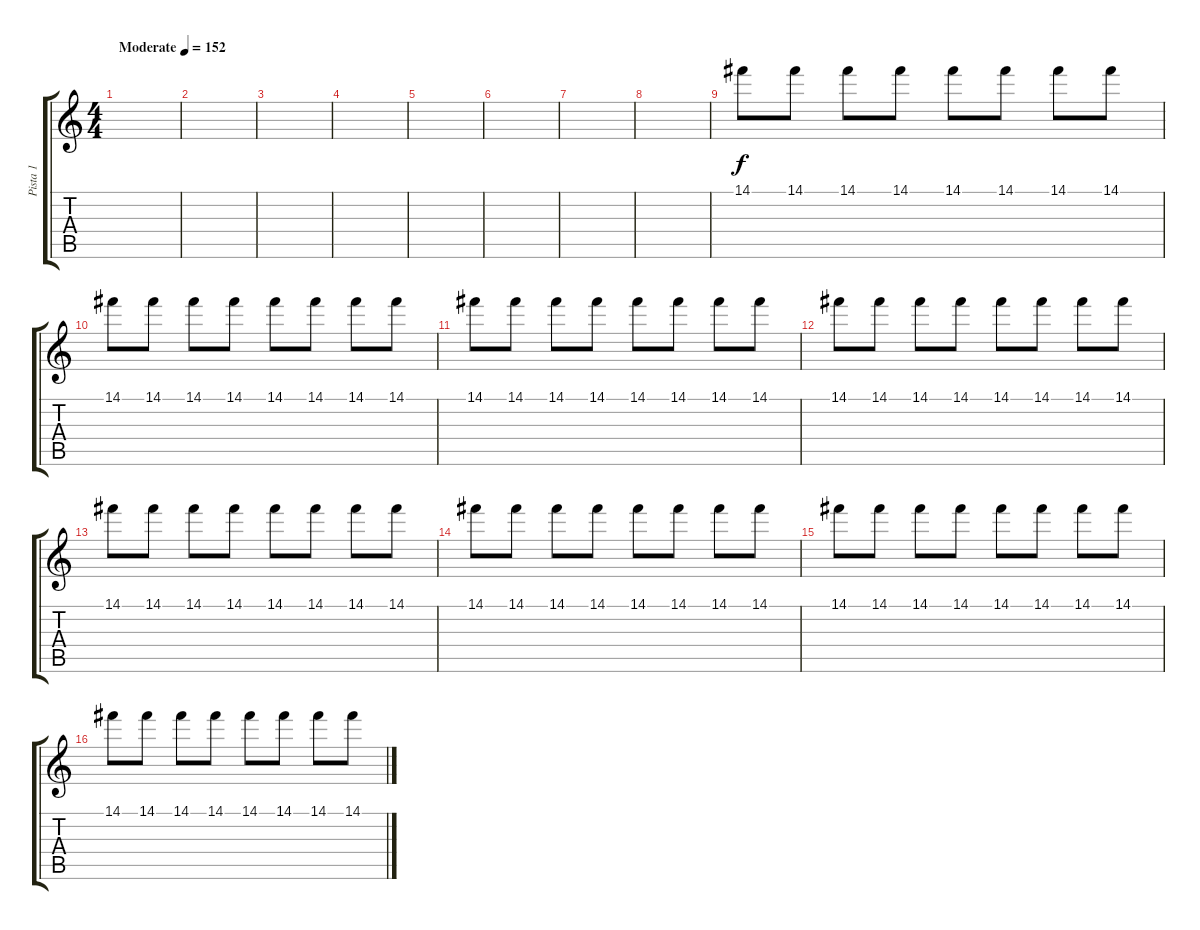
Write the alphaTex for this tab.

\track ("Pista 1" "Pista 1") {instrument distortionguitar}
\staff {score tabs}
\tuning (E4 B3 G3 D3 A2 E2) {hide}
\ts (4 4)
\tempo (152 "Moderate")
\clef g2
\ks c
|
|
|
|
|
|
|
|
14.1.8 14.1.8 14.1.8 14.1.8 14.1.8 14.1.8 14.1.8 14.1.8 |
14.1.8 14.1.8 14.1.8 14.1.8 14.1.8 14.1.8 14.1.8 14.1.8 |
14.1.8 14.1.8 14.1.8 14.1.8 14.1.8 14.1.8 14.1.8 14.1.8 |
14.1.8 14.1.8 14.1.8 14.1.8 14.1.8 14.1.8 14.1.8 14.1.8 |
14.1.8 14.1.8 14.1.8 14.1.8 14.1.8 14.1.8 14.1.8 14.1.8 |
14.1.8 14.1.8 14.1.8 14.1.8 14.1.8 14.1.8 14.1.8 14.1.8 |
14.1.8 14.1.8 14.1.8 14.1.8 14.1.8 14.1.8 14.1.8 14.1.8 |
14.1.8 14.1.8 14.1.8 14.1.8 14.1.8 14.1.8 14.1.8 14.1.8
